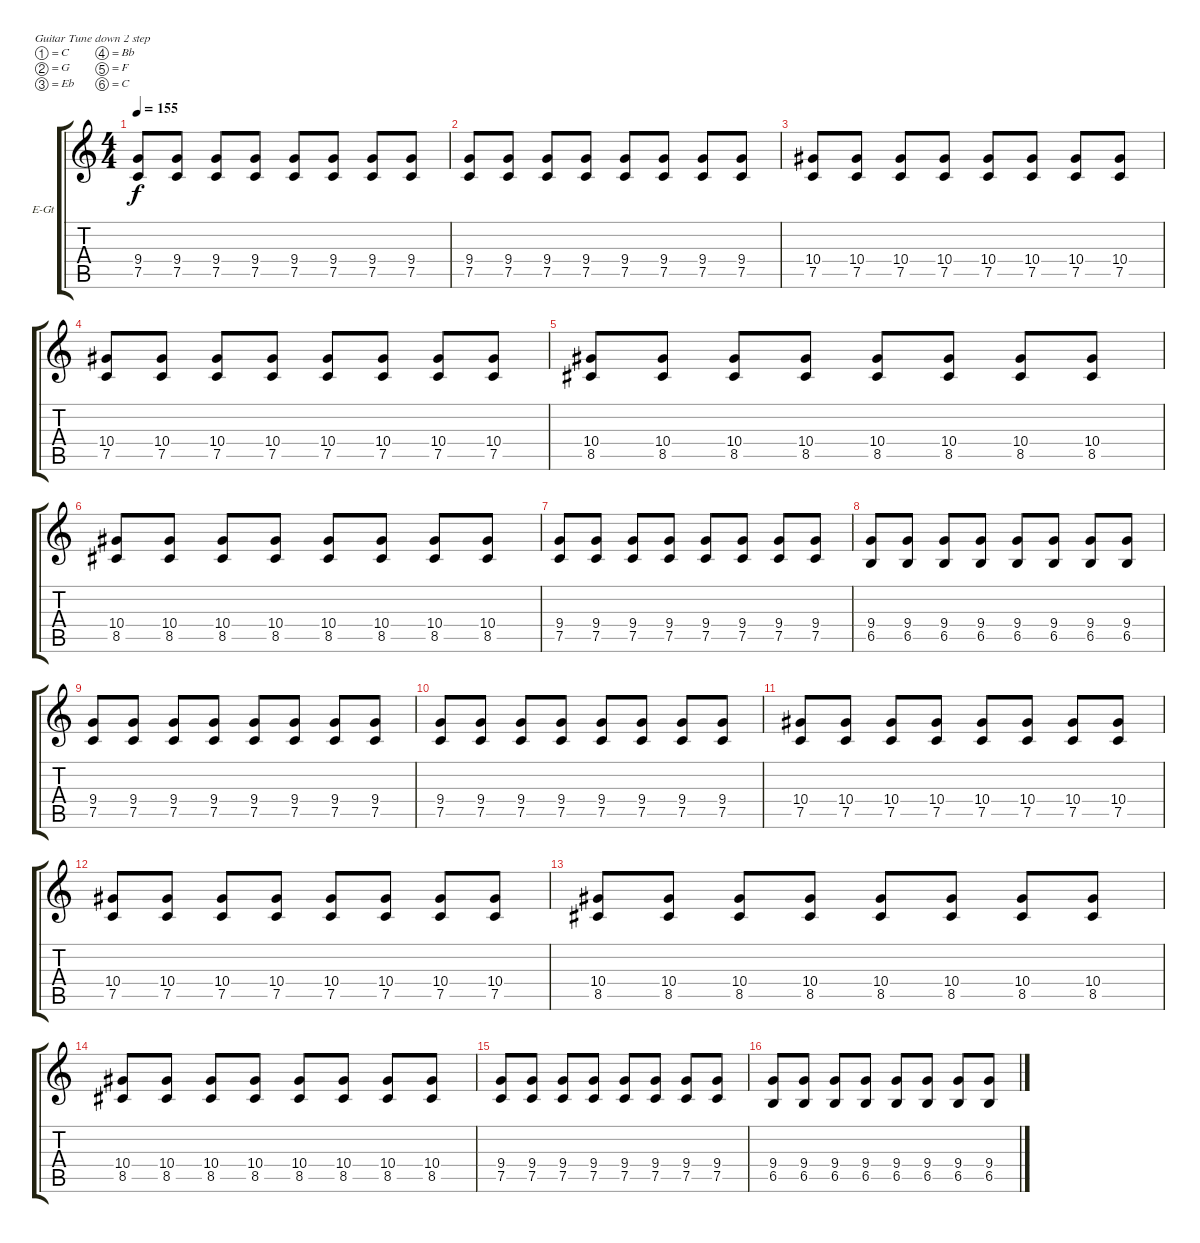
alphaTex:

\defaultSystemsLayout 4
\bracketExtendMode groupsimilarinstruments
\firstSystemTrackNameOrientation horizontal
\otherSystemsTrackNameOrientation horizontal
\track ("Christopher Amott" "E-Gt") {instrument overdrivenguitar}
\staff {score tabs}
\tuning (C4 G3 Eb3 Bb2 F2 C2)
\ts (4 4)
\tempo 155
\clef g2
\scale
0.487395
\ks c
(9.4 7.5).8{dy f instrument overdrivenguitar} (9.4 7.5).8 (9.4 7.5).8 (9.4 7.5).8 (9.4 7.5).8 (9.4 7.5).8 (9.4 7.5).8 (9.4 7.5).8 |
\scale
0.256303 (9.4 7.5).8 (9.4 7.5).8 (9.4 7.5).8 (9.4 7.5).8 (9.4 7.5).8 (9.4 7.5).8 (9.4 7.5).8 (9.4 7.5).8 |
\scale
0.256303 (10.4 7.5).8 (10.4 7.5).8 (10.4 7.5).8 (10.4 7.5).8 (10.4 7.5).8 (10.4 7.5).8 (10.4 7.5).8 (10.4 7.5).8 |
\scale
0.333333 (10.4 7.5).8 (10.4 7.5).8 (10.4 7.5).8 (10.4 7.5).8 (10.4 7.5).8 (10.4 7.5).8 (10.4 7.5).8 (10.4 7.5).8 |
\scale
0.333333 (10.4 8.5).8 (10.4 8.5).8 (10.4 8.5).8 (10.4 8.5).8 (10.4 8.5).8 (10.4 8.5).8 (10.4 8.5).8 (10.4 8.5).8 |
\scale
0.333333 (10.4 8.5).8 (10.4 8.5).8 (10.4 8.5).8 (10.4 8.5).8 (10.4 8.5).8 (10.4 8.5).8 (10.4 8.5).8 (10.4 8.5).8 |
\scale
0.333333 (9.4 7.5).8 (9.4 7.5).8 (9.4 7.5).8 (9.4 7.5).8 (9.4 7.5).8 (9.4 7.5).8 (9.4 7.5).8 (9.4 7.5).8 |
\scale
0.333333 (9.4 6.5).8 (9.4 6.5).8 (9.4 6.5).8 (9.4 6.5).8 (9.4 6.5).8 (9.4 6.5).8 (9.4 6.5).8 (9.4 6.5).8 |
\scale
0.333333 (9.4 7.5).8 (9.4 7.5).8 (9.4 7.5).8 (9.4 7.5).8 (9.4 7.5).8 (9.4 7.5).8 (9.4 7.5).8 (9.4 7.5).8 |
\scale
0.333333 (9.4 7.5).8 (9.4 7.5).8 (9.4 7.5).8 (9.4 7.5).8 (9.4 7.5).8 (9.4 7.5).8 (9.4 7.5).8 (9.4 7.5).8 |
\scale
0.333333 (10.4 7.5).8 (10.4 7.5).8 (10.4 7.5).8 (10.4 7.5).8 (10.4 7.5).8 (10.4 7.5).8 (10.4 7.5).8 (10.4 7.5).8 |
\scale
0.333333 (10.4 7.5).8 (10.4 7.5).8 (10.4 7.5).8 (10.4 7.5).8 (10.4 7.5).8 (10.4 7.5).8 (10.4 7.5).8 (10.4 7.5).8 |
\scale
0.333333 (10.4 8.5).8 (10.4 8.5).8 (10.4 8.5).8 (10.4 8.5).8 (10.4 8.5).8 (10.4 8.5).8 (10.4 8.5).8 (10.4 8.5).8 |
\scale
0.333333 (10.4 8.5).8 (10.4 8.5).8 (10.4 8.5).8 (10.4 8.5).8 (10.4 8.5).8 (10.4 8.5).8 (10.4 8.5).8 (10.4 8.5).8 |
\scale
0.333333 (9.4 7.5).8 (9.4 7.5).8 (9.4 7.5).8 (9.4 7.5).8 (9.4 7.5).8 (9.4 7.5).8 (9.4 7.5).8 (9.4 7.5).8 |
\scale
0.333333 (9.4 6.5).8 (9.4 6.5).8 (9.4 6.5).8 (9.4 6.5).8 (9.4 6.5).8 (9.4 6.5).8 (9.4 6.5).8 (9.4 6.5).8
